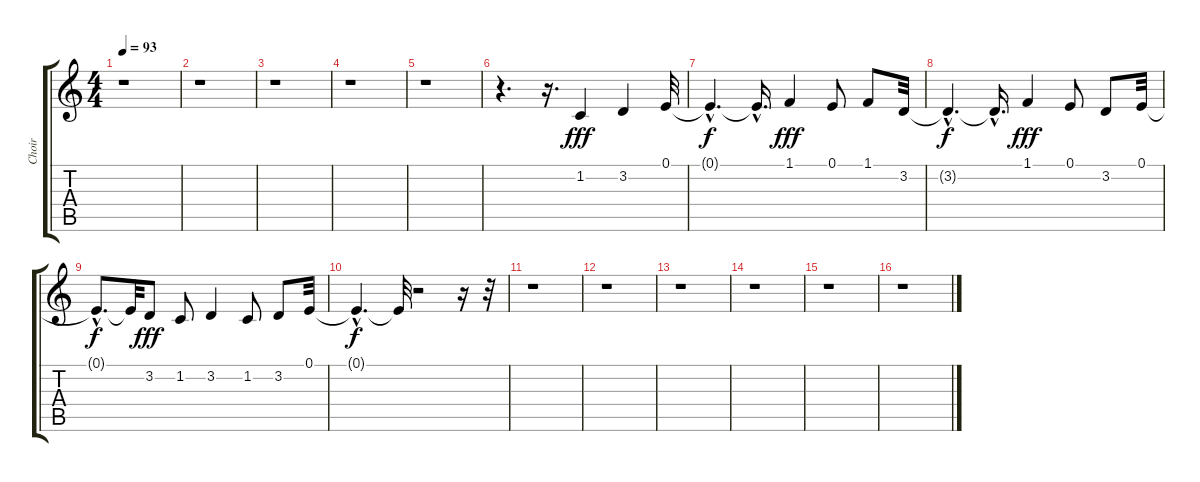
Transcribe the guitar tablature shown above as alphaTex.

\track ("Choir" "Choir") {instrument choiraahs}
\staff {score tabs}
\tuning (E4 B3 G3 D3 A2 E2) {hide}
\ts (4 4)
\tempo 93
\clef g2
\ks c
r.1{dy fff} |
r.1 |
r.1 |
r.1 |
r.1 |
r.4{d} r.16{d} 1.2.4 3.2.4 0.1.32 |
0.1{hac t}.4{d dy f} 0.1{hac t}.16{d} 1.1.4{dy fff} 0.1.8 1.1.8 3.2.32 |
3.2{hac t}.4{d dy f} 3.2{hac t}.16{d} 1.1.4{dy fff} 0.1.8 3.2.8 0.1.32 |
0.1{hac t}.8{d dy f} 0.1{t}.32 3.2.8{dy fff} 1.2.8 3.2.4 1.2.8 3.2.8 0.1.32 |
0.1{hac t}.4{d dy f} 0.1{t}.32 r.2 r.16 r.32 |
r.1 |
r.1 |
r.1 |
r.1 |
r.1 |
r.1
